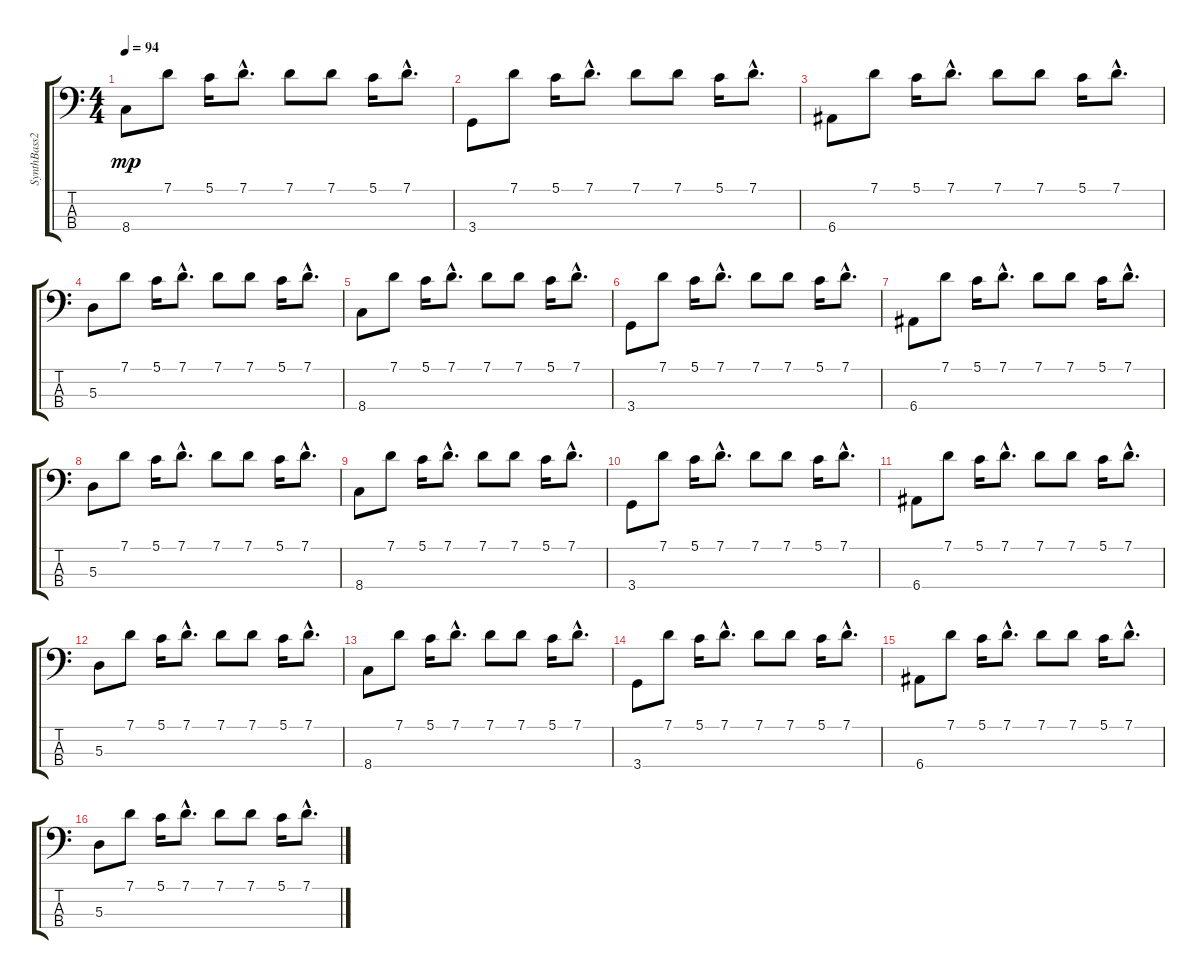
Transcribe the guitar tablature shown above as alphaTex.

\track ("SynthBass2" "SynthBass2") {instrument synthbass2}
\staff {score tabs}
\tuning (G2 D2 A1 E1) {hide}
\ts (4 4)
\tempo 94
\clef f4
\ks c
8.4.8{dy mp} 7.1.8 5.1.16 7.1{hac}.8{d} 7.1.8 7.1.8 5.1.16 7.1{hac}.8{d} |
3.4.8 7.1.8 5.1.16 7.1{hac}.8{d} 7.1.8 7.1.8 5.1.16 7.1{hac}.8{d} |
6.4.8 7.1.8 5.1.16 7.1{hac}.8{d} 7.1.8 7.1.8 5.1.16 7.1{hac}.8{d} |
5.3.8 7.1.8 5.1.16 7.1{hac}.8{d} 7.1.8 7.1.8 5.1.16 7.1{hac}.8{d} |
8.4.8 7.1.8 5.1.16 7.1{hac}.8{d} 7.1.8 7.1.8 5.1.16 7.1{hac}.8{d} |
3.4.8 7.1.8 5.1.16 7.1{hac}.8{d} 7.1.8 7.1.8 5.1.16 7.1{hac}.8{d} |
6.4.8 7.1.8 5.1.16 7.1{hac}.8{d} 7.1.8 7.1.8 5.1.16 7.1{hac}.8{d} |
5.3.8 7.1.8 5.1.16 7.1{hac}.8{d} 7.1.8 7.1.8 5.1.16 7.1{hac}.8{d} |
8.4.8 7.1.8 5.1.16 7.1{hac}.8{d} 7.1.8 7.1.8 5.1.16 7.1{hac}.8{d} |
3.4.8 7.1.8 5.1.16 7.1{hac}.8{d} 7.1.8 7.1.8 5.1.16 7.1{hac}.8{d} |
6.4.8 7.1.8 5.1.16 7.1{hac}.8{d} 7.1.8 7.1.8 5.1.16 7.1{hac}.8{d} |
5.3.8 7.1.8 5.1.16 7.1{hac}.8{d} 7.1.8 7.1.8 5.1.16 7.1{hac}.8{d} |
8.4.8 7.1.8 5.1.16 7.1{hac}.8{d} 7.1.8 7.1.8 5.1.16 7.1{hac}.8{d} |
3.4.8 7.1.8 5.1.16 7.1{hac}.8{d} 7.1.8 7.1.8 5.1.16 7.1{hac}.8{d} |
6.4.8 7.1.8 5.1.16 7.1{hac}.8{d} 7.1.8 7.1.8 5.1.16 7.1{hac}.8{d} |
5.3.8 7.1.8 5.1.16 7.1{hac}.8{d} 7.1.8 7.1.8 5.1.16 7.1{hac}.8{d}
